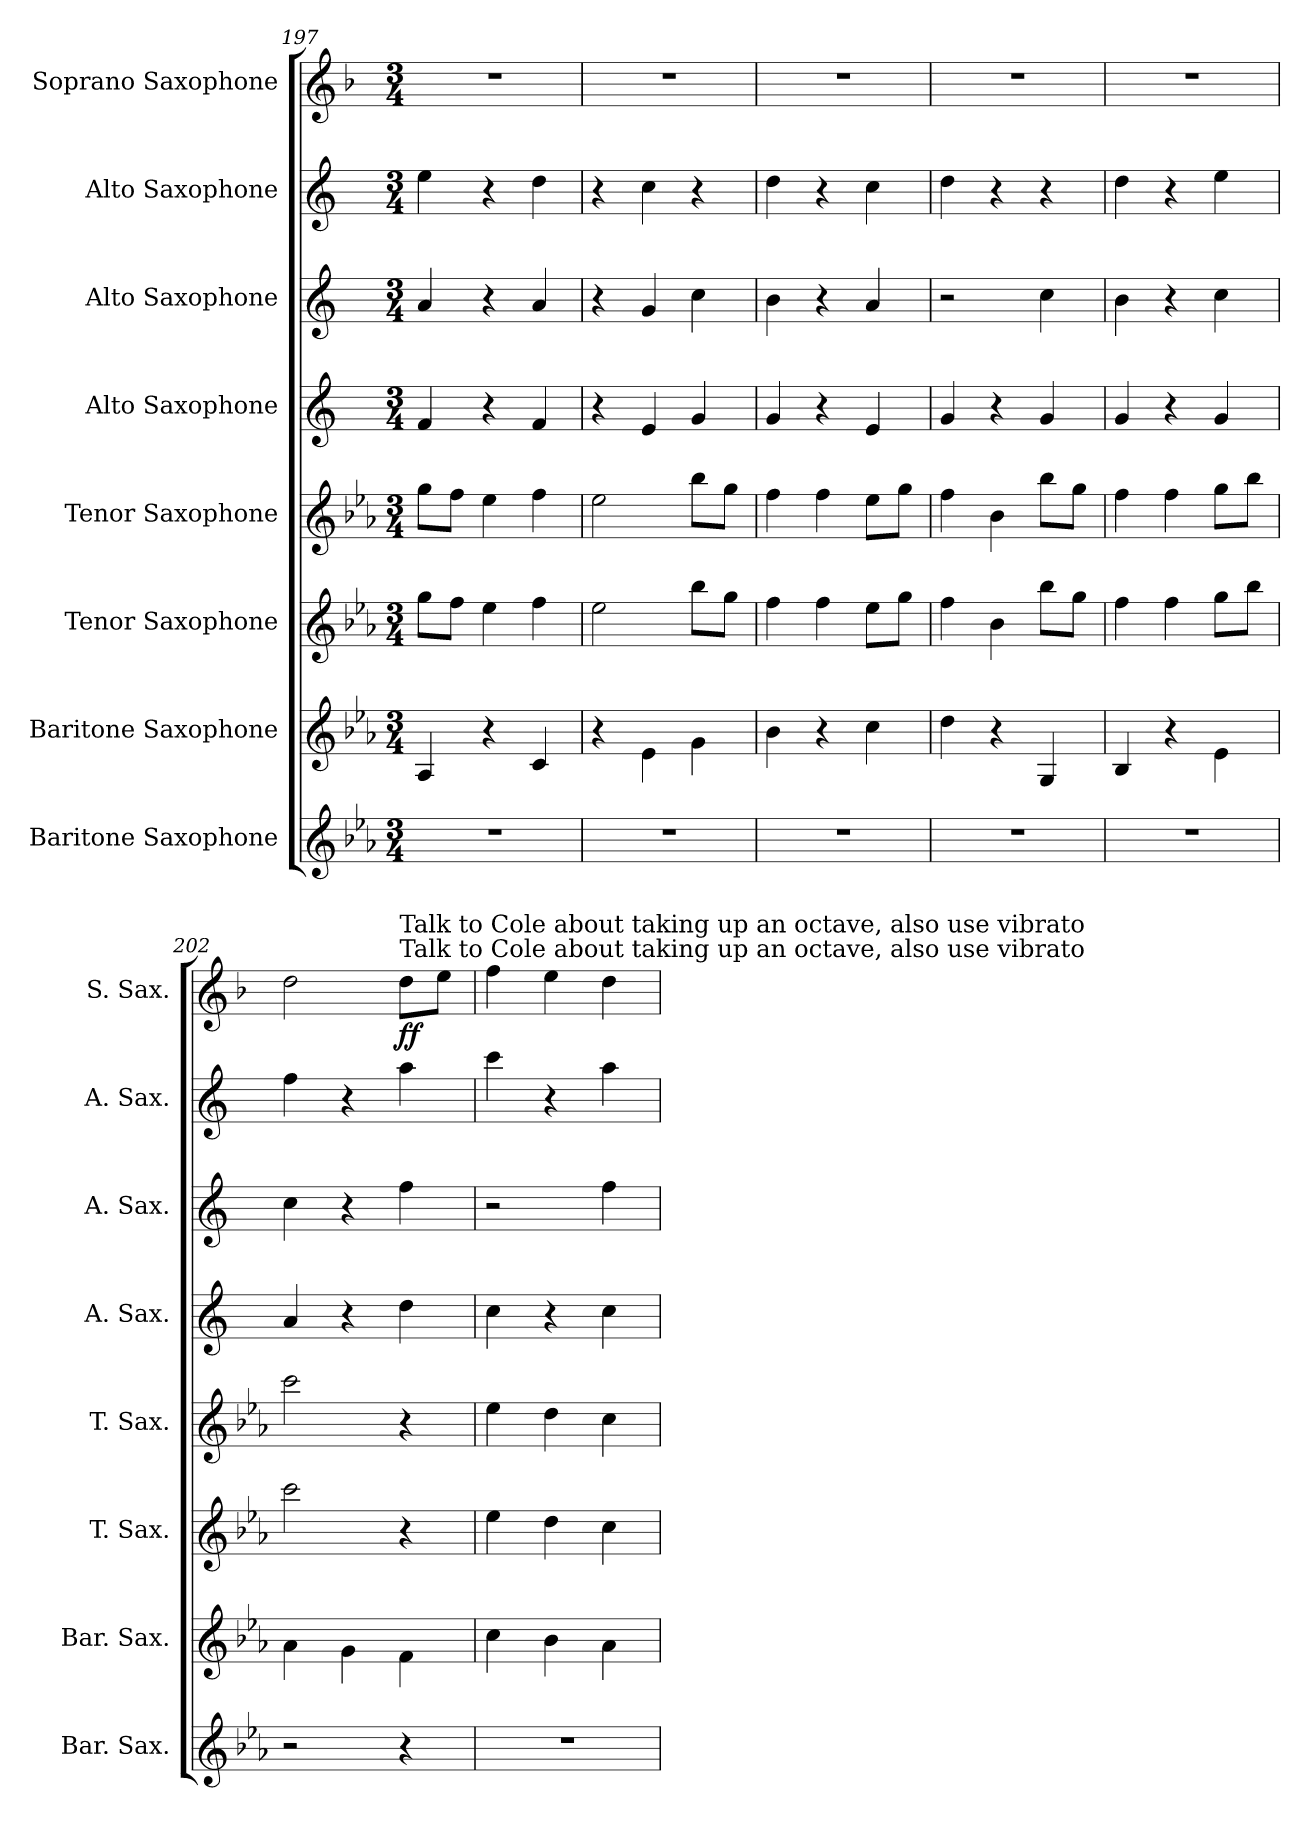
**kern	**kern	**kern	**kern	**kern	**kern	**kern	**kern	**dynam
*part8	*part7	*part6	*part5	*part4	*part3	*part2	*part1	*part1
*staff8	*staff7	*staff6	*staff5	*staff4	*staff3	*staff2	*staff1	*staff1
*I"Baritone Saxophone	*I"Baritone Saxophone	*I"Tenor Saxophone	*I"Tenor Saxophone	*I"Alto Saxophone	*I"Alto Saxophone	*I"Alto Saxophone	*I"Soprano Saxophone	*
*I'Bar. Sax.	*I'Bar. Sax.	*I'T. Sax.	*I'T. Sax.	*I'A. Sax.	*I'A. Sax.	*I'A. Sax.	*I'S. Sax.	*
*clefG2	*clefG2	*clefG2	*clefG2	*clefG2	*clefG2	*clefG2	*clefG2	*
*ITrd12c21	*ITrd12c21	*ITrd8c14	*ITrd8c14	*ITrd5c9	*ITrd5c9	*ITrd5c9	*ITrd1c2	*
*k[b-e-a-]	*k[b-e-a-]	*k[b-e-a-]	*k[b-e-a-]	*k[b-e-a-]	*k[b-e-a-]	*k[b-e-a-]	*k[b-e-a-]	*
*M3/4	*M3/4	*M3/4	*M3/4	*M3/4	*M3/4	*M3/4	*M3/4	*
=197	=197	=197	=197	=197	=197	=197	=197	=197
2.r	4AA-/	8g\L	8g\L	4A-/	4c/	4g\	2.r	.
.	.	8f\J	8f\J	.	.	.	.	.
.	4r	4e-\	4e-\	4r	4r	4r	.	.
.	4C/	4f\	4f\	4A-/	4c/	4f\	.	.
=198	=198	=198	=198	=198	=198	=198	=198	=198
2.r	4r	2e-\	2e-\	4r	4r	4r	2.r	.
.	4E-\	.	.	4G/	4B-/	4e-\	.	.
.	4G\	8b-\L	8b-\L	4B-/	4e-\	4r	.	.
.	.	8g\J	8g\J	.	.	.	.	.
=199	=199	=199	=199	=199	=199	=199	=199	=199
2.r	4B-\	4f\	4f\	4B-/	4d\	4f\	2.r	.
.	4r	4f\	4f\	4r	4r	4r	.	.
.	4c\	8e-\L	8e-\L	4G/	4c/	4e-\	.	.
.	.	8g\J	8g\J	.	.	.	.	.
=200	=200	=200	=200	=200	=200	=200	=200	=200
2.r	4d\	4f\	4f\	4B-/	2r	4f\	2.r	.
.	4r	4B-\	4B-\	4r	.	4r	.	.
.	4GG/	8b-\L	8b-\L	4B-/	4e-\	4r	.	.
.	.	8g\J	8g\J	.	.	.	.	.
=201	=201	=201	=201	=201	=201	=201	=201	=201
2.r	4BB-/	4f\	4f\	4B-/	4d\	4f\	2.r	.
.	4r	4f\	4f\	4r	4r	4r	.	.
.	4E-\	8g\L	8g\L	4B-/	4e-\	4g\	.	.
.	.	8b-\J	8b-\J	.	.	.	.	.
!!LO:PB:g=z
=202	=202	=202	=202	=202	=202	=202	=202	=202
2r	4A-\	2cc\	2cc\	4c/	4e-\	4a-\	2cc\	.
.	4G\	.	.	4r	4r	4r	.	.
!	!	!	!	!	!	!	!LO:TX:a:t=Talk to Cole about taking up an octave, also use vibrato	!
!	!	!	!	!	!	!	!LO:TX:a:t=Talk to Cole about taking up an octave, also use vibrato	!
!	!	!	!	!	!	!	!	!LO:DY:b
!	!	!	!	!	!	!	!	!LO:DY:n=1:b
4r	4F\	4r	4r	4f\	4a-\	4cc\	8cc\L	f f
.	.	.	.	.	.	.	8dd\J	.
=203	=203	=203	=203	=203	=203	=203	=203	=203
2.r	4c\	4e-\	4e-\	4e-\	2r	4ee-\	4ee-\	.
.	4B-\	4d\	4d\	4r	.	4r	4dd\	.
.	4A-\	4c\	4c\	4e-\	4a-\	4cc\	4cc\	.
=	=	=	=	=	=	=	=	=
*-	*-	*-	*-	*-	*-	*-	*-	*-
